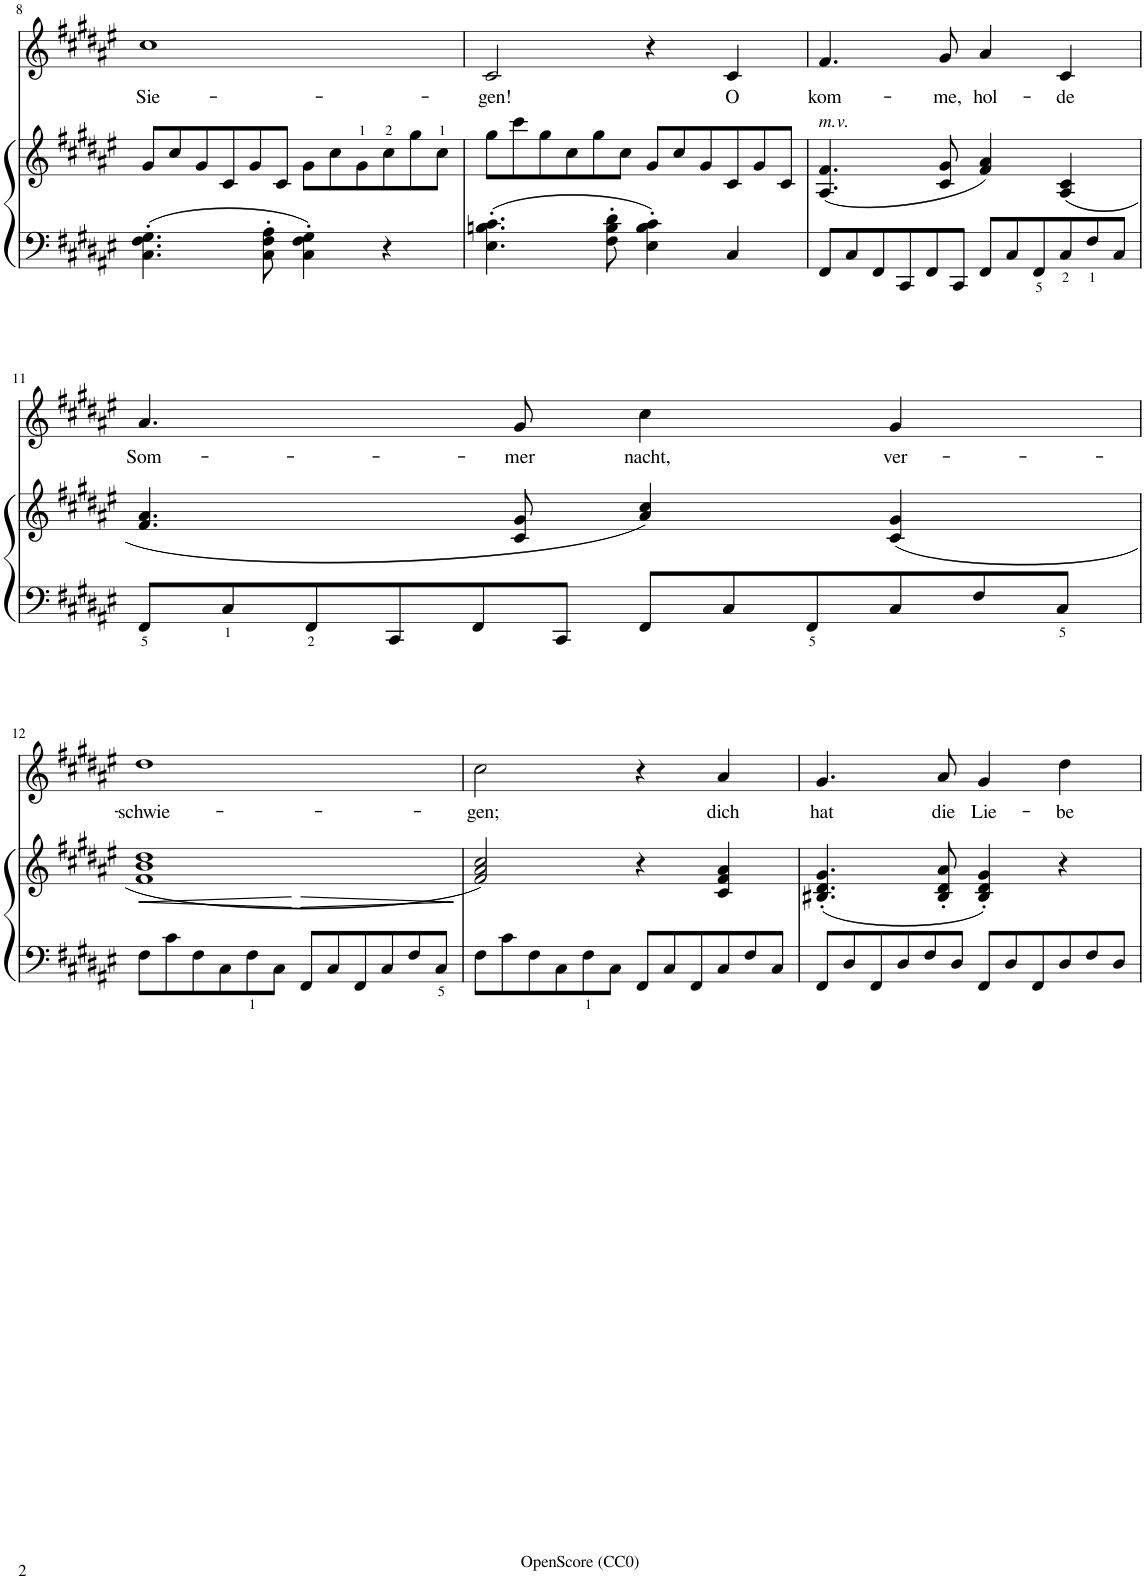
**kern	**kern	**kern	**text
*part2	*part2	*part1	*part1
*staff3	*staff2	*staff1	*staff1
*I"Pianoforte	*	*I"Singstimme Voice	*
*I'Pno	*	*	*
!!LO:PB:g=z
*clefF4	*clefG2	*clefG2	*
*k[f#c#g#d#a#e#]	*k[f#c#g#d#a#e#]	*k[f#c#g#d#a#e#]	*
*M4/4	*M4/4	*M4/4	*
*met(c)	*met(c)	*met(c)	*
=8	=8	=8	=8
!	!	!	!LO:LY:b
4.C#\' 4.F#\' 4.G#\'	12g#/L	1cc#	Sie-
.	12cc#/	.	.
.	12g#/	.	.
.	12c#/	.	.
.	12g#/	.	.
8C#\' 8F#\' 8A#\'	.	.	.
.	12c#/J	.	.
4C#\' 4F#\' 4G#\'	12g#\L	.	.
.	12cc#\	.	.
.	12g#\	.	.
4r	12cc#\	.	.
.	12gg#\	.	.
.	12cc#\J	.	.
=9	=9	=9	=9
!	!	!	!LO:LY:b
4.E#\' 4.Bn\' 4.c#\'	12gg#\L	2c#/	-gen!
.	12ccc#\	.	.
.	12gg#\	.	.
.	12cc#\	.	.
.	12gg#\	.	.
8F#\' 8B\' 8d#\'	.	.	.
.	12cc#\J	.	.
4E#\' 4B\' 4c#\'	12g#/L	4r	.
.	12cc#/	.	.
.	12g#/	.	.
!	!	!	!LO:LY:b
4C#/	12c#/	4c#/	O
.	12g#/	.	.
.	12c#/J	.	.
=10	=10	=10	=10
!	!LO:TX:a:i:t=m.v.	!	!
!	!	!	!LO:LY:b
12FF#/L	(4.A#/ 4.f#/	4.f#/	kom-
12C#/	.	.	.
12FF#/	.	.	.
12CC#/	.	.	.
12FF#/	.	.	.
!	!	!	!LO:LY:b
.	8c#/ 8g#/	8g#/	-me,
12CC#/J	.	.	.
!	!	!	!LO:LY:b
12FF#/L	4f#/ 4a#/)	4a#/	hol-
12C#/	.	.	.
12FF#/	.	.	.
!	!	!	!LO:LY:b
12C#/	(4A#/ 4c#/	4c#/	-de
12F#/	.	.	.
12C#/J	.	.	.
!!LO:LB:g=z
=11	=11	=11	=11
!	!	!	!LO:LY:b
12FF#/L	4.f#/ 4.a#/	4.a#/	Som-
12C#/	.	.	.
12FF#/	.	.	.
12CC#/	.	.	.
12FF#/	.	.	.
!	!	!	!LO:LY:b
.	8c#/ 8g#/	8g#/	-mer
12CC#/J	.	.	.
!	!	!	!LO:LY:b
12FF#/L	4a#/ 4cc#/)	4cc#\	nacht,
12C#/	.	.	.
12FF#/	.	.	.
!	!	!	!LO:LY:b
12C#/	(4c#/ 4g#/	4g#/	ver-
12F#/	.	.	.
12C#/J	.	.	.
!!LO:LB:g=z
=12	=12	=12	=12
!	!	!	!LO:LY:b
12F#\L	1f# 1b 1dd#	1dd#	-schwie-
12c#\	.	.	.
12F#\	.	.	.
12C#\	.	.	.
12F#\	.	.	.
12C#\J	.	.	.
12FF#/L	.	.	.
12C#/	.	.	.
12FF#/	.	.	.
12C#/	.	.	.
12F#/	.	.	.
12C#/J	.	.	.
=13	=13	=13	=13
!	!	!	!LO:LY:b
12F#\L	2f#/ 2a#/ 2cc#/)	2cc#\	-gen;
12c#\	.	.	.
12F#\	.	.	.
12C#\	.	.	.
12F#\	.	.	.
12C#\J	.	.	.
12FF#/L	4r	4r	.
12C#/	.	.	.
12FF#/	.	.	.
!	!	!	!LO:LY:b
12C#/	4c#/ 4f#/ 4a#/	4a#/	dich
12F#/	.	.	.
12C#/J	.	.	.
=14	=14	=14	=14
!	!	!	!LO:LY:b
12FF#/L	(4.B#X/' 4.d#/' 4.g#/'	4.g#/	hat
12D#/	.	.	.
12FF#/	.	.	.
12D#/	.	.	.
12F#/	.	.	.
!	!	!	!LO:LY:b
.	8B#/' 8d#/' 8a#/'	8a#/	die
12D#/J	.	.	.
!	!	!	!LO:LY:b
12FF#/L	4B#/' 4d#/' 4g#/')	4g#/	Lie-
12D#/	.	.	.
12FF#/	.	.	.
!	!	!	!LO:LY:b
12D#/	4r	4dd#\	-be
12F#/	.	.	.
12D#/J	.	.	.
=	=	=	=
*-	*-	*-	*-
